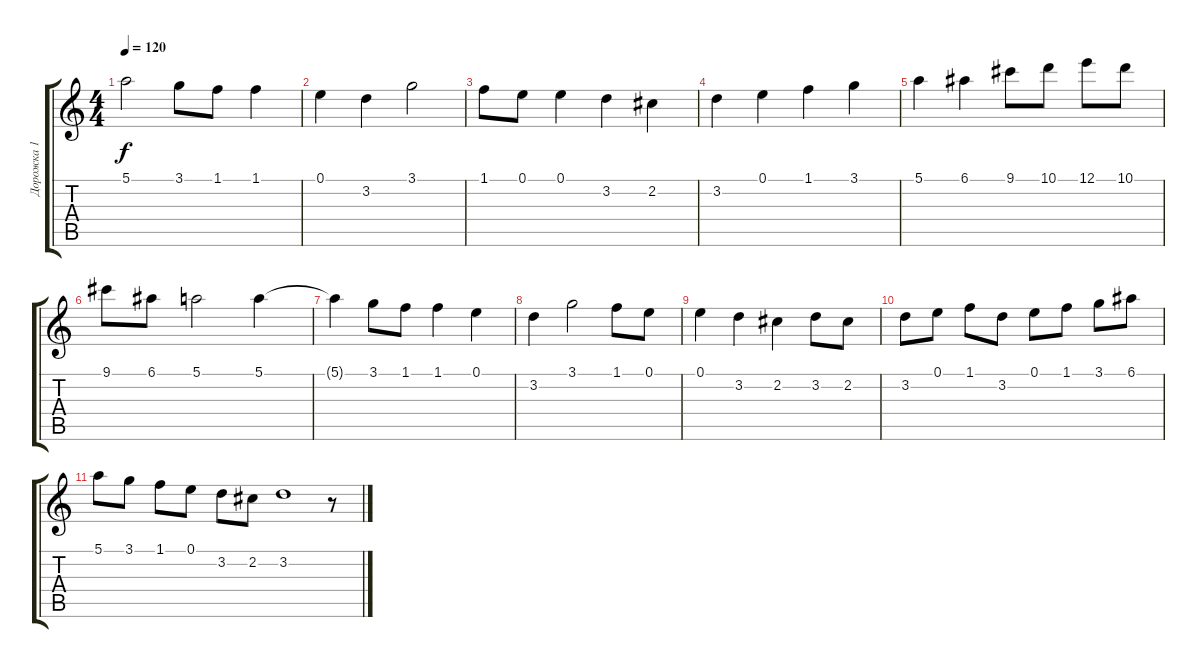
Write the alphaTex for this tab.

\track ("Дорожка 1" "Дорожка 1") {instrument acousticguitarnylon}
\staff {score tabs}
\tuning (E4 B3 G3 D3 A2 E2) {hide}
\ts (4 4)
\tempo 120
\clef g2
\ks c
5.1.2{dy f} 3.1.8 1.1.8 1.1.4 |
0.1.4 3.2.4 3.1.2 |
1.1.8 0.1.8 0.1.4 3.2.4 2.2.4 |
3.2.4 0.1.4 1.1.4 3.1.4 |
5.1.4 6.1.4 9.1.8 10.1.8 12.1.8 10.1.8 |
9.1.8 6.1.8 5.1.2 5.1.4 |
5.1{t}.4 3.1.8 1.1.8 1.1.4 0.1.4 |
3.2.4 3.1.2 1.1.8 0.1.8 |
0.1.4 3.2.4 2.2.4 3.2.8 2.2.8 |
3.2.8 0.1.8 1.1.8 3.2.8 0.1.8 1.1.8 3.1.8 6.1.8 |
5.1.8 3.1.8 1.1.8 0.1.8 3.2.8 2.2.8 3.2.1 r.8
